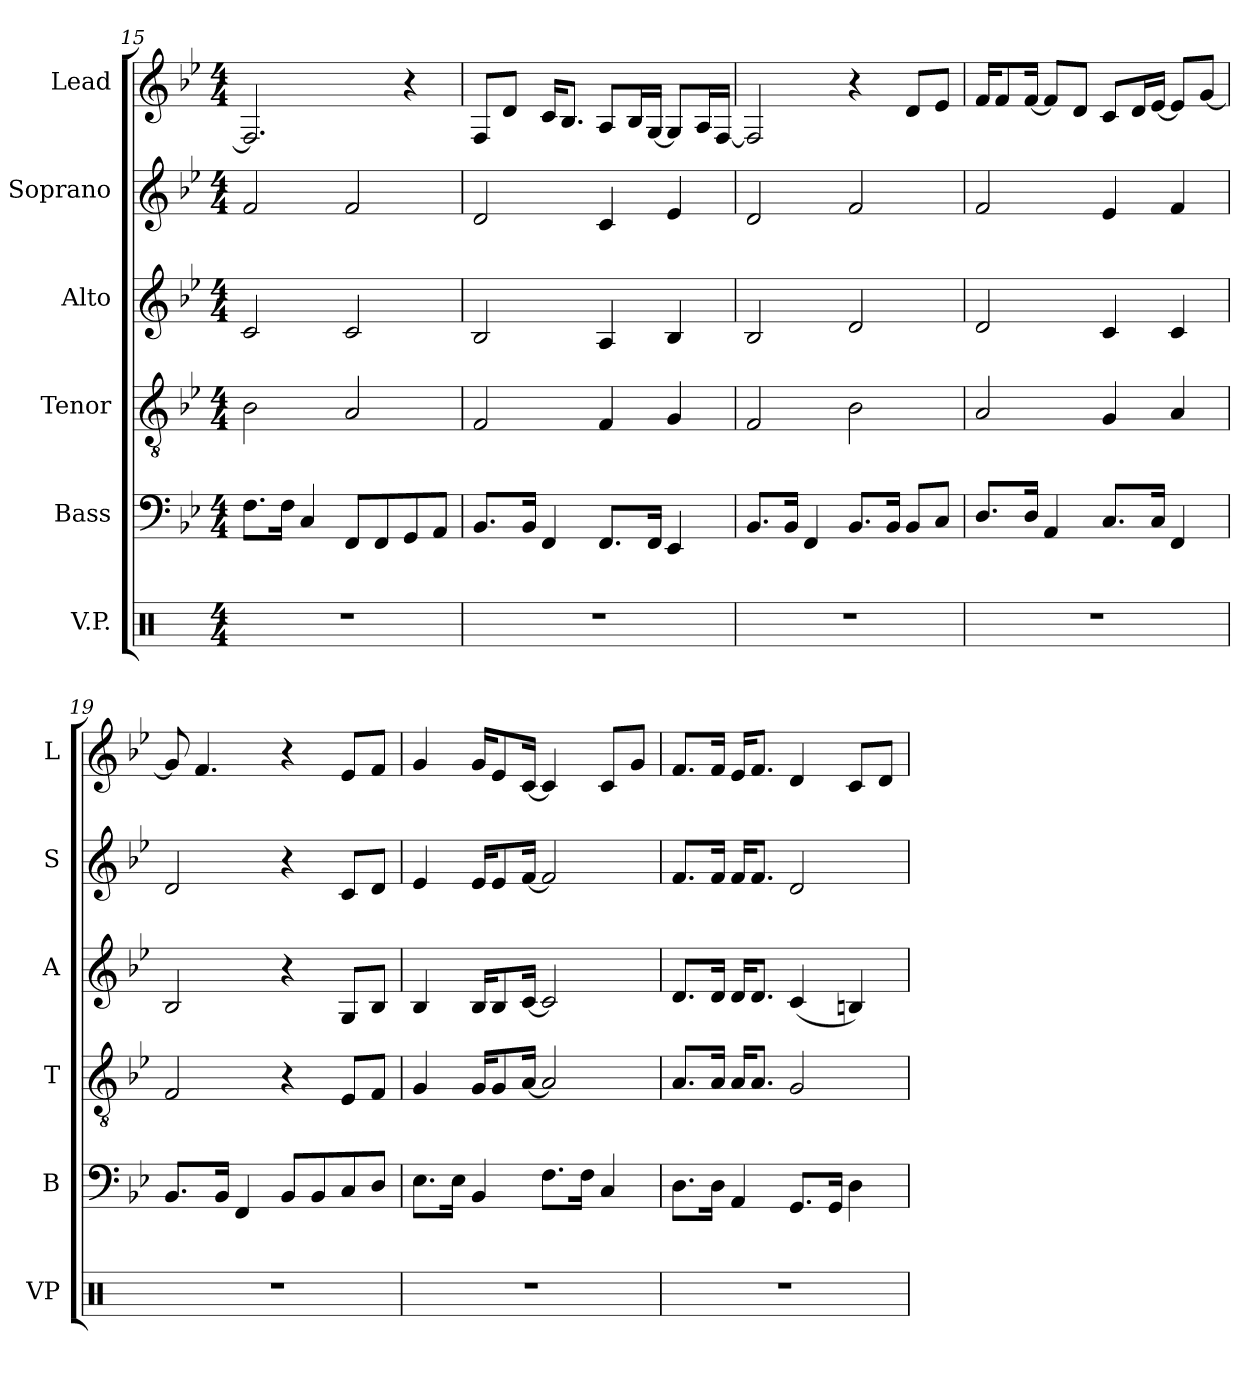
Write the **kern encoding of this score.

**kern	**kern	**kern	**kern	**kern	**kern
*part6	*part5	*part4	*part3	*part2	*part1
*staff6	*staff5	*staff4	*staff3	*staff2	*staff1
*I"V.P.	*I"Bass	*I"Tenor	*I"Alto	*I"Soprano	*I"Lead
*I'VP	*I'B	*I'T	*I'A	*I'S	*I'L
*clefX	*clefF4	*clefGv2	*clefG2	*clefG2	*clefG2
*k[]	*k[b-e-]	*k[b-e-]	*k[b-e-]	*k[b-e-]	*k[b-e-]
*M4/4	*M4/4	*M4/4	*M4/4	*M4/4	*M4/4
=15	=15	=15	=15	=15	=15
1r	8.F\L	2B-\	2c/	2f/	2.F/]
.	16F\Jk	.	.	.	.
.	4C/	.	.	.	.
.	8FF/L	2A/	2c/	2f/	.
.	8FF/	.	.	.	.
.	8GG/	.	.	.	4r
.	8AA/J	.	.	.	.
!!LO:PB:g=z
=16	=16	=16	=16	=16	=16
1r	8.BB-/L	2F/	2B-/	2d/	8F/L
.	.	.	.	.	8d/J
.	16BB-/Jk	.	.	.	.
.	4FF/	.	.	.	16c/KL
.	.	.	.	.	8.B-/J
.	8.FF/L	4F/	4A/	4c/	8A/L
.	.	.	.	.	16B-/L
.	16FF/Jk	.	.	.	[16G/JJ
.	4EE-/	4G/	4B-/	4e-/	8G/L]
.	.	.	.	.	16A/L
.	.	.	.	.	[16F/JJ
=17	=17	=17	=17	=17	=17
1r	8.BB-/L	2F/	2B-/	2d/	2F/]
.	16BB-/Jk	.	.	.	.
.	4FF/	.	.	.	.
.	8.BB-/L	2B-\	2d/	2f/	4r
.	16BB-/Jk	.	.	.	.
.	8BB-/L	.	.	.	8d/L
.	8C/J	.	.	.	8e-/J
=18	=18	=18	=18	=18	=18
1r	8.D/L	2A/	2d/	2f/	16f/KL
.	.	.	.	.	8f/
.	16D/Jk	.	.	.	[16f/Jk
.	4AA/	.	.	.	8f/L]
.	.	.	.	.	8d/J
.	8.C/L	4G/	4c/	4e-/	8c/L
.	.	.	.	.	16d/L
.	16C/Jk	.	.	.	[16e-/JJ
.	4FF/	4A/	4c/	4f/	8e-/L]
.	.	.	.	.	[8g/J
=19	=19	=19	=19	=19	=19
1r	8.BB-/L	2F/	2B-/	2d/	8g/]
.	.	.	.	.	4.f/
.	16BB-/Jk	.	.	.	.
.	4FF/	.	.	.	.
.	8BB-/L	4r	4r	4r	4r
.	8BB-/	.	.	.	.
.	8C/	8E-/L	8G/L	8c/L	8e-/L
.	8D/J	8F/J	8B-/J	8d/J	8f/J
!!LO:LB:g=z
=20	=20	=20	=20	=20	=20
1r	8.E-\L	4G/	4B-/	4e-/	4g/
.	16E-\Jk	.	.	.	.
.	4BB-/	16G/KL	16B-/KL	16e-/KL	16g/KL
.	.	8G/	8B-/	8e-/	8e-/
.	.	[16A/Jk	[16c/Jk	[16f/Jk	[16c/Jk
.	8.F\L	2A/]	2c/]	2f/]	4c/]
.	16F\Jk	.	.	.	.
.	4C/	.	.	.	8c/L
.	.	.	.	.	8g/J
=21	=21	=21	=21	=21	=21
1r	8.D\L	8.A/L	8.d/L	8.f/L	8.f/L
.	16D\Jk	16A/Jk	16d/Jk	16f/Jk	16f/Jk
.	4AA/	16A/KL	16d/KL	16f/KL	16e-/KL
.	.	8.A/J	8.d/J	8.f/J	8.f/J
.	8.GG/L	2G/	(4c/	2d/	4d/
.	16GG/Jk	.	.	.	.
.	4D\	.	4Bn/)	.	8c/L
.	.	.	.	.	8d/J
=	=	=	=	=	=
*-	*-	*-	*-	*-	*-
